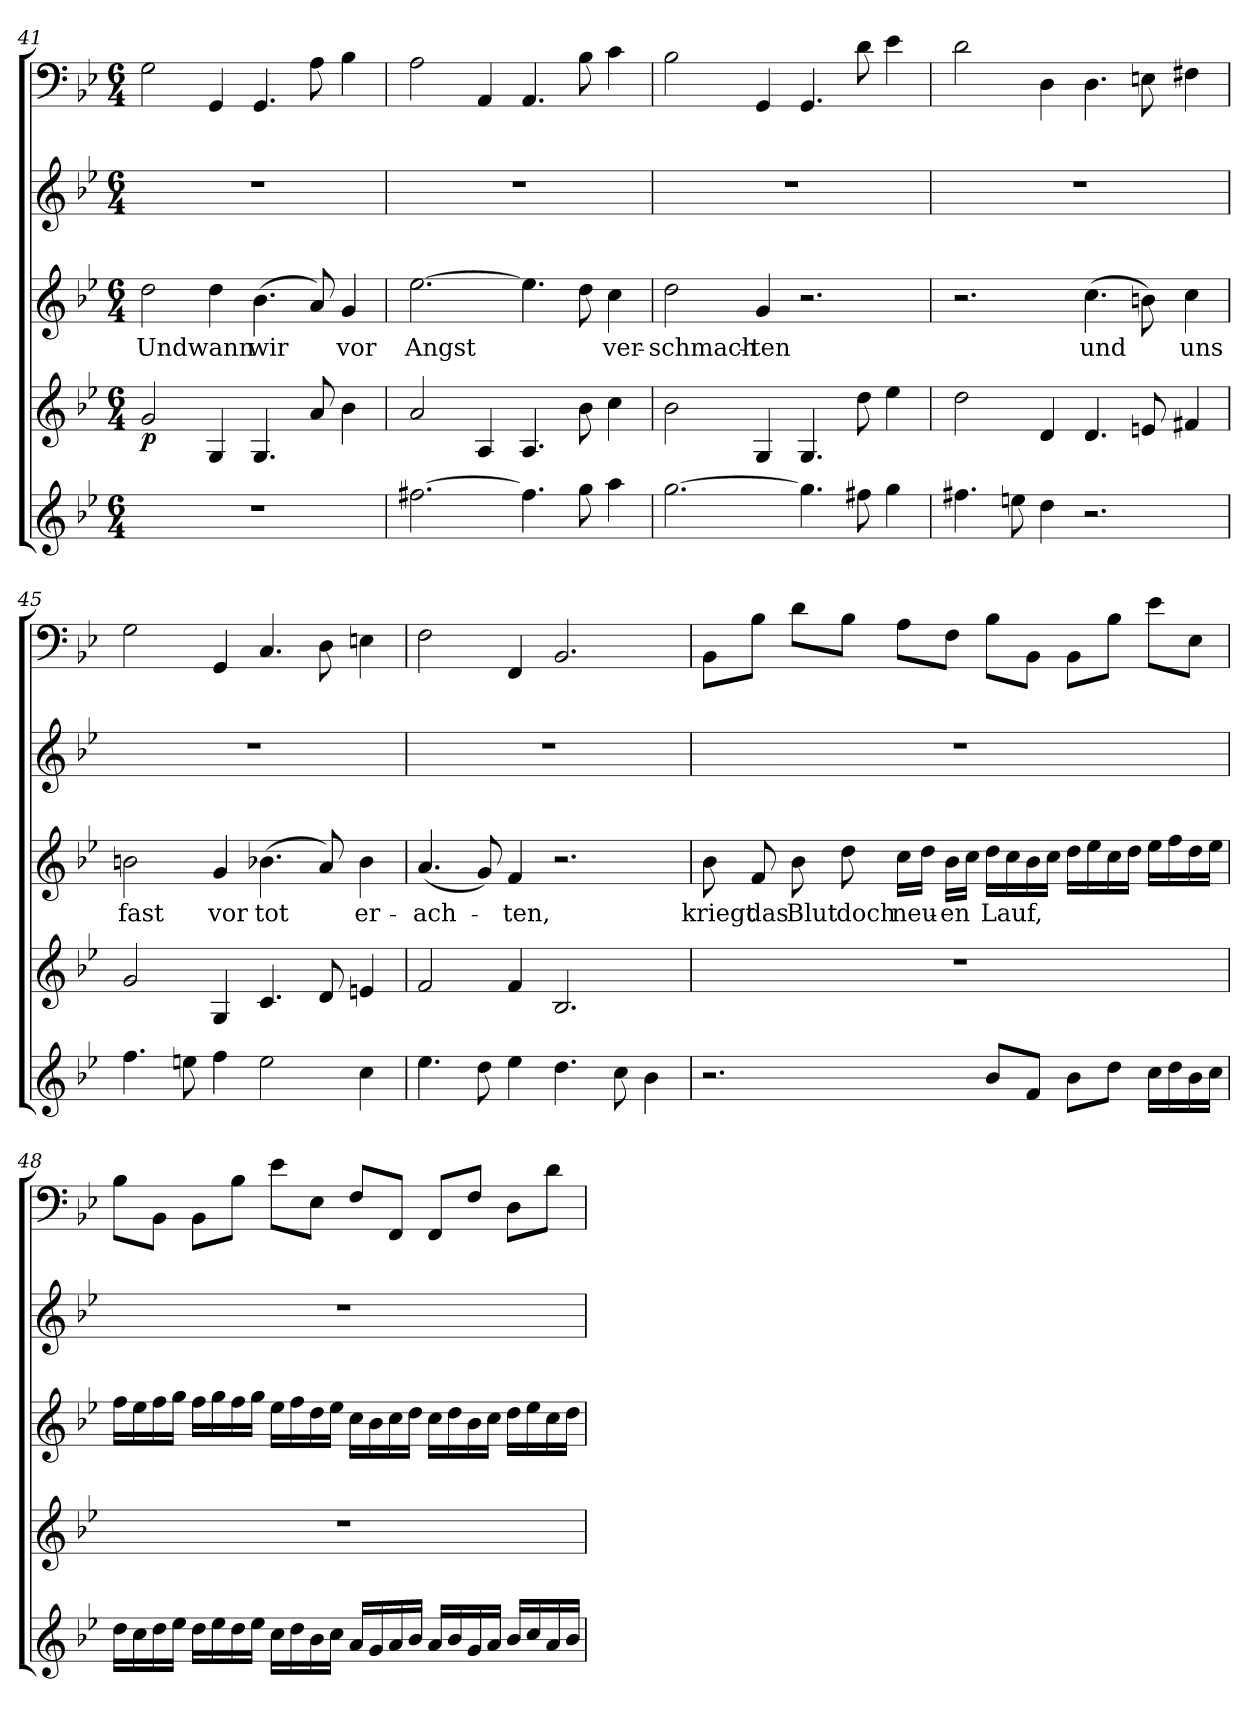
**kern	**kern	**dynam	**kern	**text	**kern	**kern
*part5	*part4	*part4	*part3	*part3	*part2	*part1
*staff5	*staff4	*staff4	*staff3	*staff3	*staff2	*staff1
*clefG2	*clefG2	*	*clefG2	*	*clefG2	*clefF4
*k[b-e-]	*k[b-e-]	*	*k[b-e-]	*	*k[b-e-]	*k[b-e-]
*g:	*g:	*	*g:	*	*g:	*g:
*M6/4	*M6/4	*	*M6/4	*	*M6/4	*M6/4
=41	=41	=41	=41	=41	=41	=41
1.r	2g/	p	2dd\	Und	1.r	2G\
.	4G/	.	4dd\	wann	.	4GG/
.	4.G/	.	(4.b-\	wir	.	4.GG/
.	8a/	.	8a/)	.	.	8A\
.	4b-\	.	4g/	vor	.	4B-\
=42	=42	=42	=42	=42	=42	=42
[2.ff#X\	2a/	.	[2.ee-\	Angst	1.r	2A\
.	4A/	.	.	.	.	4AA/
4.ff#\]	4.A/	.	4.ee-\]	.	.	4.AA/
8gg\	8b-\	.	8dd\	.	.	8B-\
4aa\	4cc\	.	4cc\	ver-	.	4c\
=43	=43	=43	=43	=43	=43	=43
[2.gg\	2b-\	.	2dd\	-schmach-	1.r	2B-\
.	4G/	.	4g/	-ten	.	4GG/
4.gg\]	4.G/	.	2.r	.	.	4.GG/
8ff#X\	8dd\	.	.	.	.	8d\
4gg\	4ee-\	.	.	.	.	4e-\
=44	=44	=44	=44	=44	=44	=44
4.ff#X\	2dd\	.	2.r	.	1.r	2d\
8een\	.	.	.	.	.	.
4dd\	4d/	.	.	.	.	4D\
2.r	4.d/	.	(4.cc\	und	.	4.D\
.	8en/	.	8bn\)	.	.	8En\
.	4f#X/	.	4cc\	uns	.	4F#X\
=45	=45	=45	=45	=45	=45	=45
4.ff\	2g/	.	2bn\	fast	1.r	2G\
8een\	.	.	.	.	.	.
4ff\	4G/	.	4g/	vor	.	4GG/
2ee\	4.c/	.	(4.b-X\	tot	.	4.C/
.	8d/	.	8a/)	.	.	8D\
4cc\	4en/	.	4b-\	er-	.	4En\
=46	=46	=46	=46	=46	=46	=46
4.ee-\	2f/	.	(4.a/	-ach-	1.r	2F\
8dd\	.	.	8g/)	.	.	.
4ee-\	4f/	.	4f/	-ten,	.	4FF/
4.dd\	2.B-/	.	2.r	.	.	2.BB-/
8cc\	.	.	.	.	.	.
4b-\	.	.	.	.	.	.
=47	=47	=47	=47	=47	=47	=47
2.r	1.r	.	8b-\	kriegt	1.r	8BB-\L
.	.	.	8f/	das	.	8B-\J
.	.	.	8b-\	Blut	.	8d\L
.	.	.	8dd\	doch	.	8B-\J
.	.	.	16cc\LL	neu-	.	8A\L
.	.	.	16dd\JJ	.	.	.
.	.	.	16b-\LL	-en	.	8F\J
.	.	.	16cc\JJ	.	.	.
8b-/L	.	.	16dd\LL	Lauf,	.	8B-\L
.	.	.	16cc\	.	.	.
8f/J	.	.	16b-\	.	.	8BB-\J
.	.	.	16cc\JJ	.	.	.
8b-\L	.	.	16dd\LL	.	.	8BB-\L
.	.	.	16ee-\	.	.	.
8dd\J	.	.	16cc\	.	.	8B-\J
.	.	.	16dd\JJ	.	.	.
16cc\LL	.	.	16ee-\LL	.	.	8e-\L
16dd\	.	.	16ff\	.	.	.
16b-\	.	.	16dd\	.	.	8E-\J
16cc\JJ	.	.	16ee-\JJ	.	.	.
=48	=48	=48	=48	=48	=48	=48
16dd\LL	1.r	.	16ff\LL	.	1.r	8B-\L
16cc\	.	.	16ee-\	.	.	.
16dd\	.	.	16ff\	.	.	8BB-\J
16ee-\JJ	.	.	16gg\JJ	.	.	.
16dd\LL	.	.	16ff\LL	.	.	8BB-\L
16ee-\	.	.	16gg\	.	.	.
16dd\	.	.	16ff\	.	.	8B-\J
16ee-\JJ	.	.	16gg\JJ	.	.	.
16cc\LL	.	.	16ee-\LL	.	.	8e-\L
16dd\	.	.	16ff\	.	.	.
16b-\	.	.	16dd\	.	.	8E-\J
16cc\JJ	.	.	16ee-\JJ	.	.	.
16a/LL	.	.	16cc\LL	.	.	8F/L
16g/	.	.	16b-\	.	.	.
16a/	.	.	16cc\	.	.	8FF/J
16b-/JJ	.	.	16dd\JJ	.	.	.
16a/LL	.	.	16cc\LL	.	.	8FF/L
16b-/	.	.	16dd\	.	.	.
16g/	.	.	16b-\	.	.	8F/J
16a/JJ	.	.	16cc\JJ	.	.	.
16b-\LL	.	.	16dd\LL	.	.	8D\L
16cc/	.	.	16ee-\	.	.	.
16a/	.	.	16cc\	.	.	8d\J
16b-\JJ	.	.	16dd\JJ	.	.	.
=	=	=	=	=	=	=
*-	*-	*-	*-	*-	*-	*-
